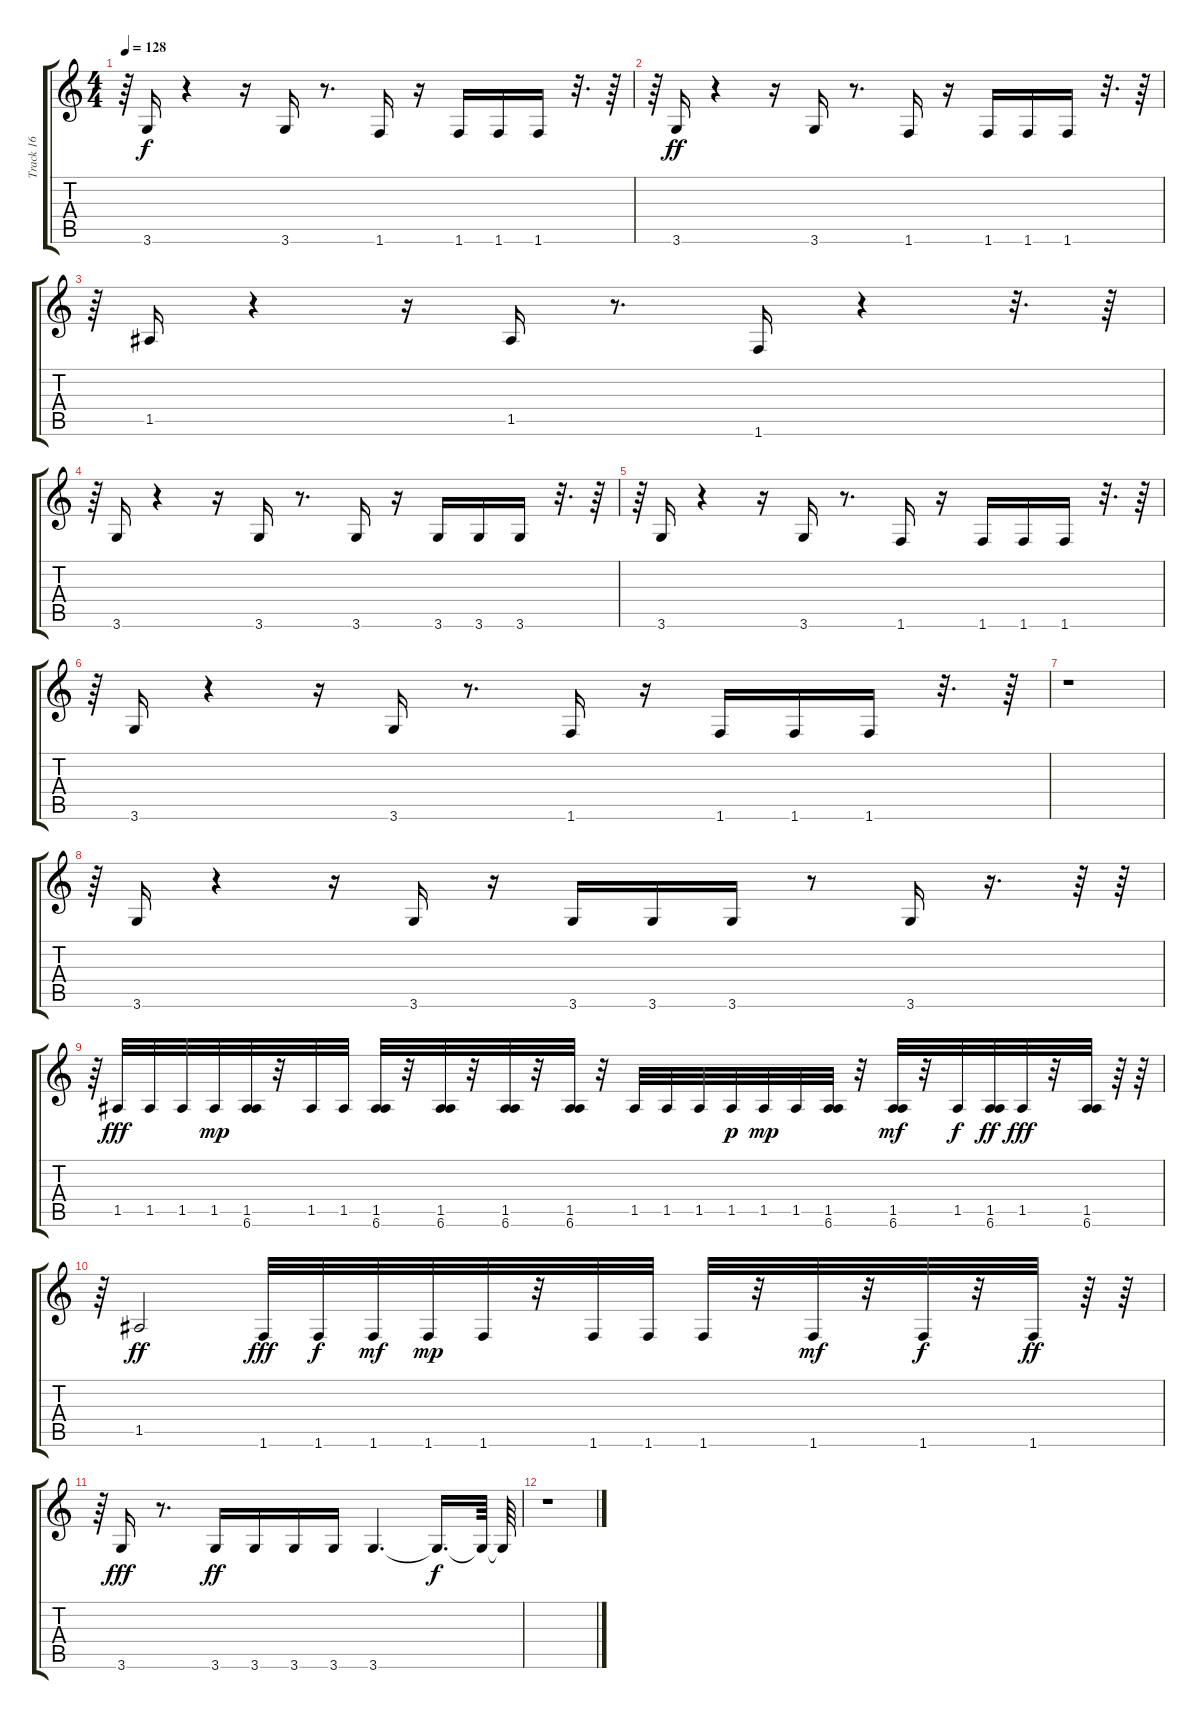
\track ("Track 16" "Track 16") {instrument acousticbass}
\staff {score tabs}
\tuning (E4 B3 G3 D3 A2 E2) {hide}
\ts (4 4)
\tempo 128
\clef g2
\ks c
r.64{dy f} 3.6.16 r.4 r.16 3.6.16 r.8{d} 1.6.16 r.16 1.6.16 1.6.16 1.6.16 r.32{d} r.64 |
r.64 3.6.16{dy ff} r.4 r.16 3.6.16 r.8{d} 1.6.16 r.16 1.6.16 1.6.16 1.6.16 r.32{d} r.64 |
r.64 1.5.16 r.4 r.16 1.5.16 r.8{d} 1.6.16 r.4 r.32{d} r.64 |
r.64 3.6.16 r.4 r.16 3.6.16 r.8{d} 3.6.16 r.16 3.6.16 3.6.16 3.6.16 r.32{d} r.64 |
r.64 3.6.16 r.4 r.16 3.6.16 r.8{d} 1.6.16 r.16 1.6.16 1.6.16 1.6.16 r.32{d} r.64 |
r.64 3.6.16 r.4 r.16 3.6.16 r.8{d} 1.6.16 r.16 1.6.16 1.6.16 1.6.16 r.32{d} r.64 |
r.1 |
r.64 3.6.16 r.4 r.16 3.6.16 r.16 3.6.16 3.6.16 3.6.16 r.8 3.6.16 r.16{d} r.64 r.64 |
r.64 1.5.32{dy fff} 1.5.32 1.5.32 1.5.32{dy mp} (1.5 6.6).32 r.32 1.5.32 1.5.32 (1.5 6.6).32 r.32 (1.5 6.6).32 r.32 (1.5 6.6).32 r.32 (1.5 6.6).32 r.32 1.5.32 1.5.32 1.5.32 1.5.32{dy p} 1.5.32{dy mp} 1.5.32 (1.5 6.6).32 r.32 (1.5 6.6).32{dy mf} r.32 1.5.32{dy f} (1.5 6.6).32{dy ff} 1.5.32{dy fff} r.32 (1.5 6.6).32 r.64 r.64 |
r.64 1.5.2{dy ff} 1.6.32{dy fff} 1.6.32{dy f} 1.6.32{dy mf} 1.6.32{dy mp} 1.6.32 r.32 1.6.32 1.6.32 1.6.32 r.32 1.6.32{dy mf} r.32 1.6.32{dy f} r.32 1.6.32{dy ff} r.64 r.64 |
r.64 3.6.16{dy fff} r.8{d} 3.6.16{dy ff} 3.6.16 3.6.16 3.6.16 3.6.4{d} 3.6{t}.16{d dy f} 3.6{t}.64 3.6{t}.64 |
r.1
